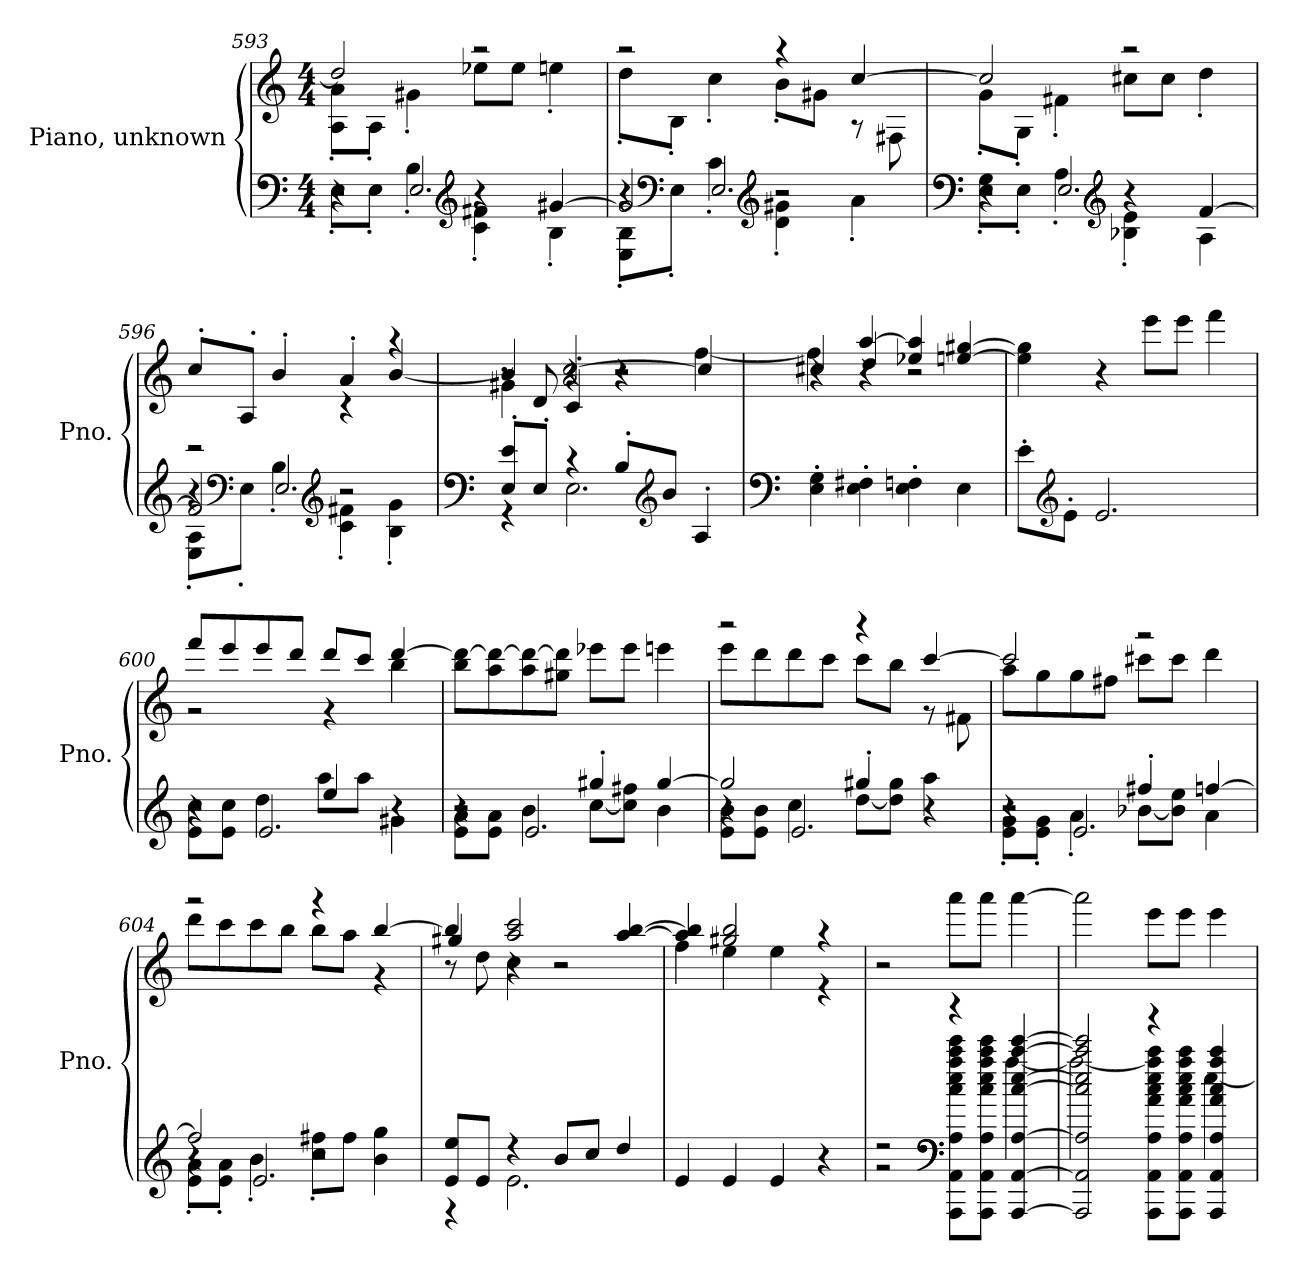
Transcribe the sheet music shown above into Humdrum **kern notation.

**kern	**kern
*part1	*part1
*staff2	*staff1
*I"Piano, unknown	*
*I'Pno.	*
*clefF4	*clefG2
*k[]	*k[]
*M4/4	*M4/4
=593	=593
*^	*^
*	*^	*	*
2r	8E'\L	4r	2dd/]	8A\' 8a\'L
.	8E'\J	.	.	8A'\J
.	4B'\	2.E/	.	4g#X'\
*clefG2	*	*	*	*
4r	4c\' 4f#X\'	.	2r	8ee-X\L
.	.	.	.	8ee-\J
[4g#X/	4B'\	.	.	4een'\
=594	=594	=594	=594	=594
2g#/]	8E\' 8B\'L	4r	2r	8dd'\L
*clefF4	*	*	*	*
.	8E'\J	.	.	8B'\J
.	4c'\	2.E/	.	4cc'\
*clefG2	*	*	*	*
2r	4d\' 4g#X\'	.	4r	8b'\L
.	.	.	.	8g#X\J
.	4a'\	.	[4cc/	8r
.	.	.	.	8F#X\
!!LO:LB:g=z	!!
=595	=595	=595	=595	=595
*clefF4	*	*	*	*
2r	8E\' 8G\'L	4r	2cc/]	8g'\L
.	8E'\J	.	.	8G'\J
.	4A'\	2.E/	.	4f#X'\
*clefG2	*	*	*	*
4r	4B-X\' 4e\'	.	2r	8cc#X\L
.	.	.	.	8cc#\J
[4f/	4A\	.	.	4dd'\
=596	=596	=596	=596	=596
2f/]	8E\' 8A\'L	4r	8cc'/L	2r
*clefF4	*	*	*	*
.	8E'\J	.	8A'/J	.
.	4B'\	2.E/	4b'/	.
*clefG2	*	*	*	*
2r	4c\' 4f#X\'	.	4a'/	4r
.	4B\' 4g\'	.	4r	[4b/
*v	*v	*v	*	*
*	*v	*v
=597	=597
*clefF4	*
*^	*^
*	*	*	*^
8E/' 8e/'L	4r	8r	4g#X\	4b/]
8E'/J	.	8d/	.	.
4r	2.E\	4c'/	4r	2a/ [2cc/
8B'/L	.	2r	4r	.
*clefG2	*	*	*	*
8b/J	.	.	.	.
4A'/	.	.	[4ff\	4cc/]
*v	*v	*	*	*
=598	=598	=598	=598
*clefF4	*	*	*
4E\' 4G\'	4cc#X/	4ff\]	4r
4E\' 4F#X\'	[4aa/	4r	4dd/
4E\' 4Fn\'	4ee-X/ 4aa/]	2r	2r
4E\	[4een/ [4gg#X/	.	.
*	*v	*v	*v
!!LO:PB:g=z
=599	=599
8e'\L	4ee\] 4gg#\]
*clefG2	*
8e'\J	.
2.e/	4r
.	8eee\L
.	8eee\J
.	4fff\
=600	=600
*^	*^
*	*^	*	*
2r	8e\ 8cc\L	4r	8fff/L	2r
.	8e\ 8cc\J	.	8eee/	.
.	4dd\	2.e/	8eee/	.
.	.	.	8ddd/J	.
4ee/	8aa\L	.	8ddd/L	4r
.	8aa\J	.	8ccc/J	.
4r	4g#X\	.	[4ddd/	4bb\
*	*	*	*v	*v
=601	=601	=601	=601
2r	8e\ 8a\L	4r	8bb\ 8ddd\_L
.	8e\ 8a\J	.	8aa\ 8ddd\_
.	4b\	2.e/	8aa\ 8ddd\_
.	.	.	8gg#X\ 8ddd\]J
4gg#X'/	[8cc\L	.	8eee-X\L
.	8cc\] 8ff#X\J	.	8eee-\J
[4gg#/	4b\	.	4eeen\
=602	=602	=602	=602
*	*	*	*^
2gg#/]	8e\ 8b\L	4r	2r	8eee\L
.	8e\ 8b\J	.	.	8ddd\
.	4cc\	2.e/	.	8ddd\
.	.	.	.	8ccc\J
4gg#X'/	[8dd\L	.	4r	8ccc\L
.	8dd\] 8gg#\J	.	.	8bb\J
4r	4aa\	.	[4ccc/	8r
.	.	.	.	8f#X\
!!LO:LB:g=z	!!
=603	=603	=603	=603	=603
2r	8e\' 8g\'L	4r	2ccc/]	8aa\L
.	8e\' 8g\'J	.	.	8gg\
.	4a'\	2.e/	.	8gg\
.	.	.	.	8ff#X\J
4ff#X'/	[8b-X\L	.	2r	8ccc#X\L
.	8b-\] 8ee\J	.	.	8ccc#\J
[4ffn/	4a\	.	.	4ddd\
=604	=604	=604	=604	=604
2ff/]	8e\' 8a\'L	4r	2r	8ddd\L
.	8e\' 8a\'J	.	.	8ccc\
.	4b'\	2.e/	.	8ccc\
.	.	.	.	8bb\J
2r	8cc\' 8ff#X\'L	.	4r	8bb\L
.	8ff#\J	.	.	8aa\J
.	4b\ 4gg\	.	[4bb/	4r
*	*v	*v	*	*
=605	=605	=605	=605
*	*	*	*^
8e/ 8ee/L	4r	4bb/]	8r	4gg#X/
8e/J	.	.	8dd\	.
4r	2.e\	2aa/ 2ccc/	4cc\	4r
8b/L	.	.	2r	2r
8cc/J	.	.	.	.
4dd/	.	[4aa/ [4bb/	.	.
*v	*v	*	*	*
*	*	*v	*v
=606	=606	=606
4e/	4aa/] 4bb/]	4ff\
4e/	2gg#X/ 2bb/	4ee\
4e/	.	4ee\
4r	4r	4r
*	*v	*v
=607	=607
*^	*
2r	2r	2r
*clefF4	*	*
4r	8AAA\ 8AA\ 8A\ 8cc\ 8ee\ 8aa\ 8ccc\ 8eee\L	8aaa\L
.	8AAA\ 8AA\ 8A\ 8cc\ 8ee\ 8aa\ 8ccc\ 8eee\J	8aaa\J
[4AAA/ [4AA/ [4A/ [4cc/ [4ee/ [4ccc/ [4eee/	[4aa\	[4aaa\
!!LO:LB:g=z
=608	=608	=608
2AAA/] 2AA/] 2A/] 2cc/] 2ee/] 2ccc/] 2eee/]	2aa\_	2aaa\]
4r	8AAA\ 8AA\ 8A\ 8a\ 8cc\ 8ee\ 8aa\] 8ccc\L	8eee\L
.	8AAA\ 8AA\ 8A\ 8a\ 8cc\ 8ee\ 8aa\ 8ccc\J	8eee\J
4AAA/ 4AA/ 4A/ 4a/ 4cc/ 4aa/ 4ccc/	[4ee\	4eee\
*v	*v	*
=	=
*-	*-
